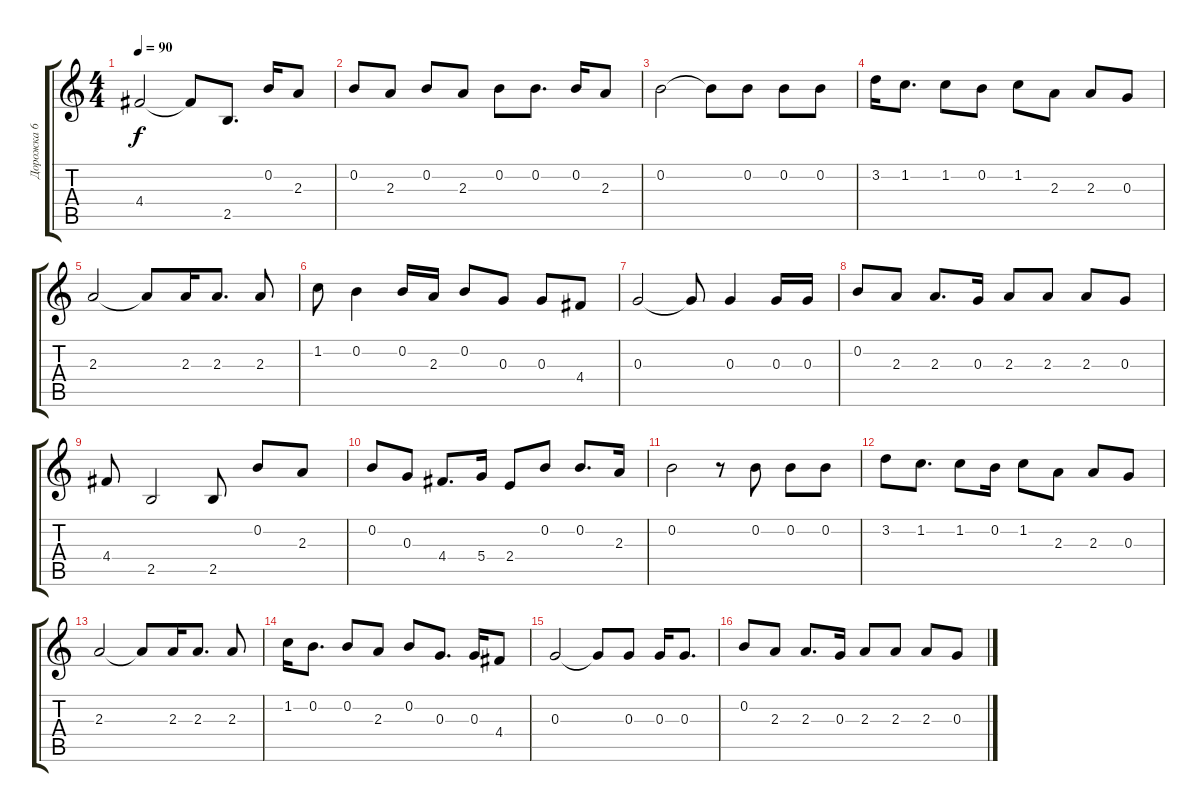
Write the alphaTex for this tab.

\track ("Дорожка 6" "Дорожка 6") {instrument acousticguitarnylon}
\staff {score tabs}
\tuning (E4 B3 G3 D3 A2 E2) {hide}
\ts (4 4)
\tempo 90
\clef g2
\ks aminor
4.4.2{dy f} 4.4{t}.8 2.5.8{d} 0.2.16 2.3.8 |
0.2.8 2.3.8 0.2.8 2.3.8 0.2.8 0.2.8{d} 0.2.16 2.3.8 |
0.2.2 0.2{t}.8 0.2.8 0.2.8 0.2.8 |
3.2.16 1.2.8{d} 1.2.8 0.2.8 1.2.8 2.3.8 2.3.8 0.3.8 |
2.3.2 2.3{t}.8 2.3.16 2.3.8{d} 2.3.8 |
1.2.8 0.2.4 0.2.16 2.3.16 0.2.8 0.3.8 0.3.8 4.4.8 |
0.3.2 0.3{t}.8 0.3.4 0.3.16 0.3.16 |
0.2.8 2.3.8 2.3.8{d} 0.3.16 2.3.8 2.3.8 2.3.8 0.3.8 |
4.4.8 2.5.2 2.5.8 0.2.8 2.3.8 |
0.2.8 0.3.8 4.4.8{d} 5.4.16 2.4.8 0.2.8 0.2.8{d} 2.3.16 |
0.2.2 r.8 0.2.8 0.2.8 0.2.8 |
3.2.8 1.2.8{d} 1.2.8 0.2.16 1.2.8 2.3.8 2.3.8 0.3.8 |
2.3.2 2.3{t}.8 2.3.16 2.3.8{d} 2.3.8 |
1.2.16 0.2.8{d} 0.2.8 2.3.8 0.2.8 0.3.8{d} 0.3.16 4.4.8 |
0.3.2 0.3{t}.8 0.3.8 0.3.16 0.3.8{d} |
0.2.8 2.3.8 2.3.8{d} 0.3.16 2.3.8 2.3.8 2.3.8 0.3.8
